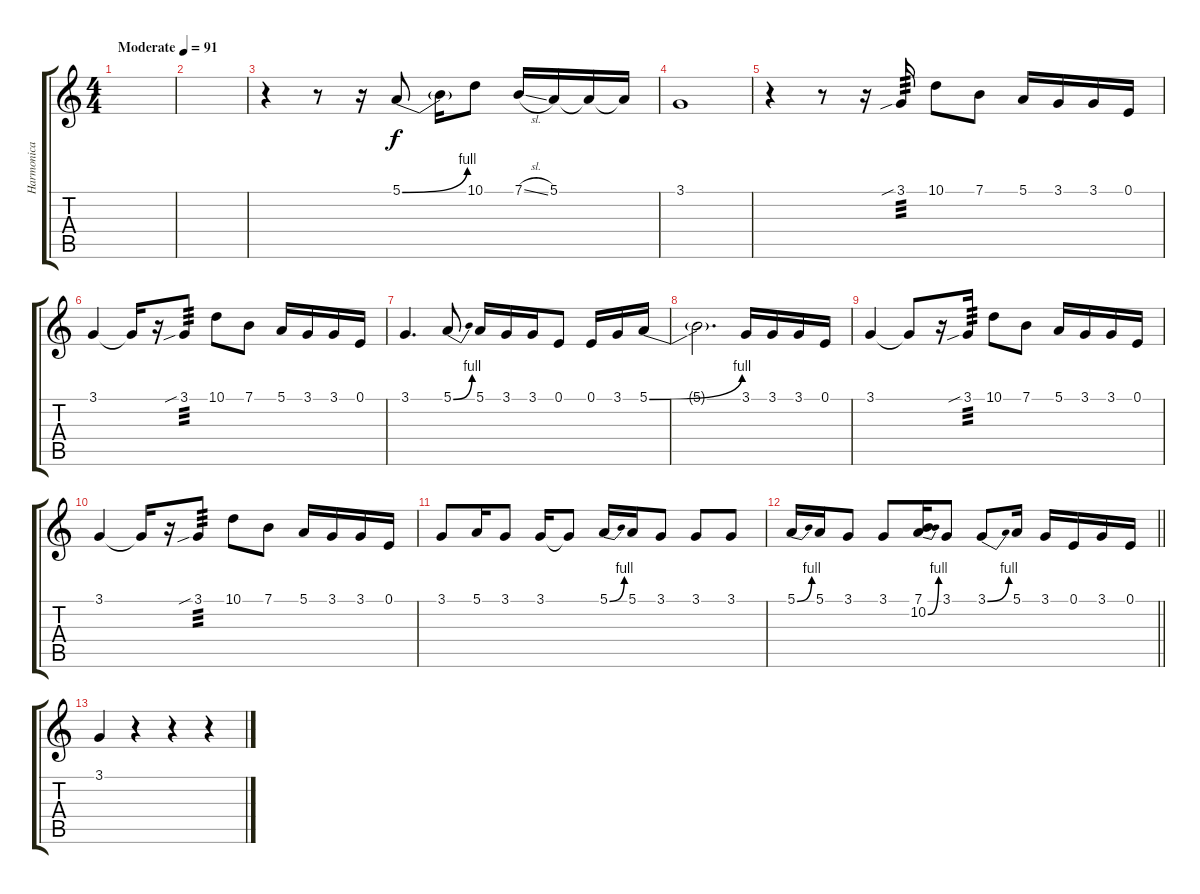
\track ("Harmonica" "Harmonica") {instrument harmonica}
\staff {score tabs}
\tuning (E4 B3 G3 D3 A2 E2) {hide}
\ts (4 4)
\tempo (91 "Moderate")
\clef g2
\ks c
|
|
r.4 r.8 r.16 5.1{be (bend 0 0 60 4)}.8 5.1{t}.16 10.1.8 7.1{sl}.16 5.1.16 5.1{t}.16 5.1{t}.16 |
3.1.1 |
r.4 r.8 r.16 3.1{sib}.16{tp 3} 10.1.8 7.1.8 5.1.16 3.1.16 3.1.16 0.1.16 |
3.1.4 3.1{t}.16 r.16 3.1{sib}.8{tp 3} 10.1.8 7.1.8 5.1.16 3.1.16 3.1.16 0.1.16 |
3.1.4{d} 5.1{be (bend 0 0 60 4)}.8 5.1.16 3.1.16 3.1.16 0.1.8 0.1.16 3.1.16 5.1{be (bend 0 0 60 4)}.16 |
5.1{t}.2{d} 3.1.16 3.1.16 3.1.16 0.1.16 |
3.1.4 3.1{t}.8 r.16 3.1{sib}.16{tp 3} 10.1.8 7.1.8 5.1.16 3.1.16 3.1.16 0.1.16 |
3.1.4 3.1{t}.16 r.16 3.1{sib}.8{tp 3} 10.1.8 7.1.8 5.1.16 3.1.16 3.1.16 0.1.16 |
3.1.8 5.1.16 3.1.8 3.1.16 3.1{t}.8 5.1{be (bend 0 0 60 4)}.16 5.1.16 3.1.8 3.1.8 3.1.8 |
\barLineRight lightlight
5.1{be (bend 0 0 60 4)}.16 5.1.16 3.1.8 3.1.8 (7.1 10.2{be (bend 0 0 60 4)}).16 3.1.8 3.1{be (bend 0 0 60 4)}.8 5.1.16 3.1.16 0.1.16 3.1.16 0.1.16 |
3.1.4 r.4 r.4 r.4
